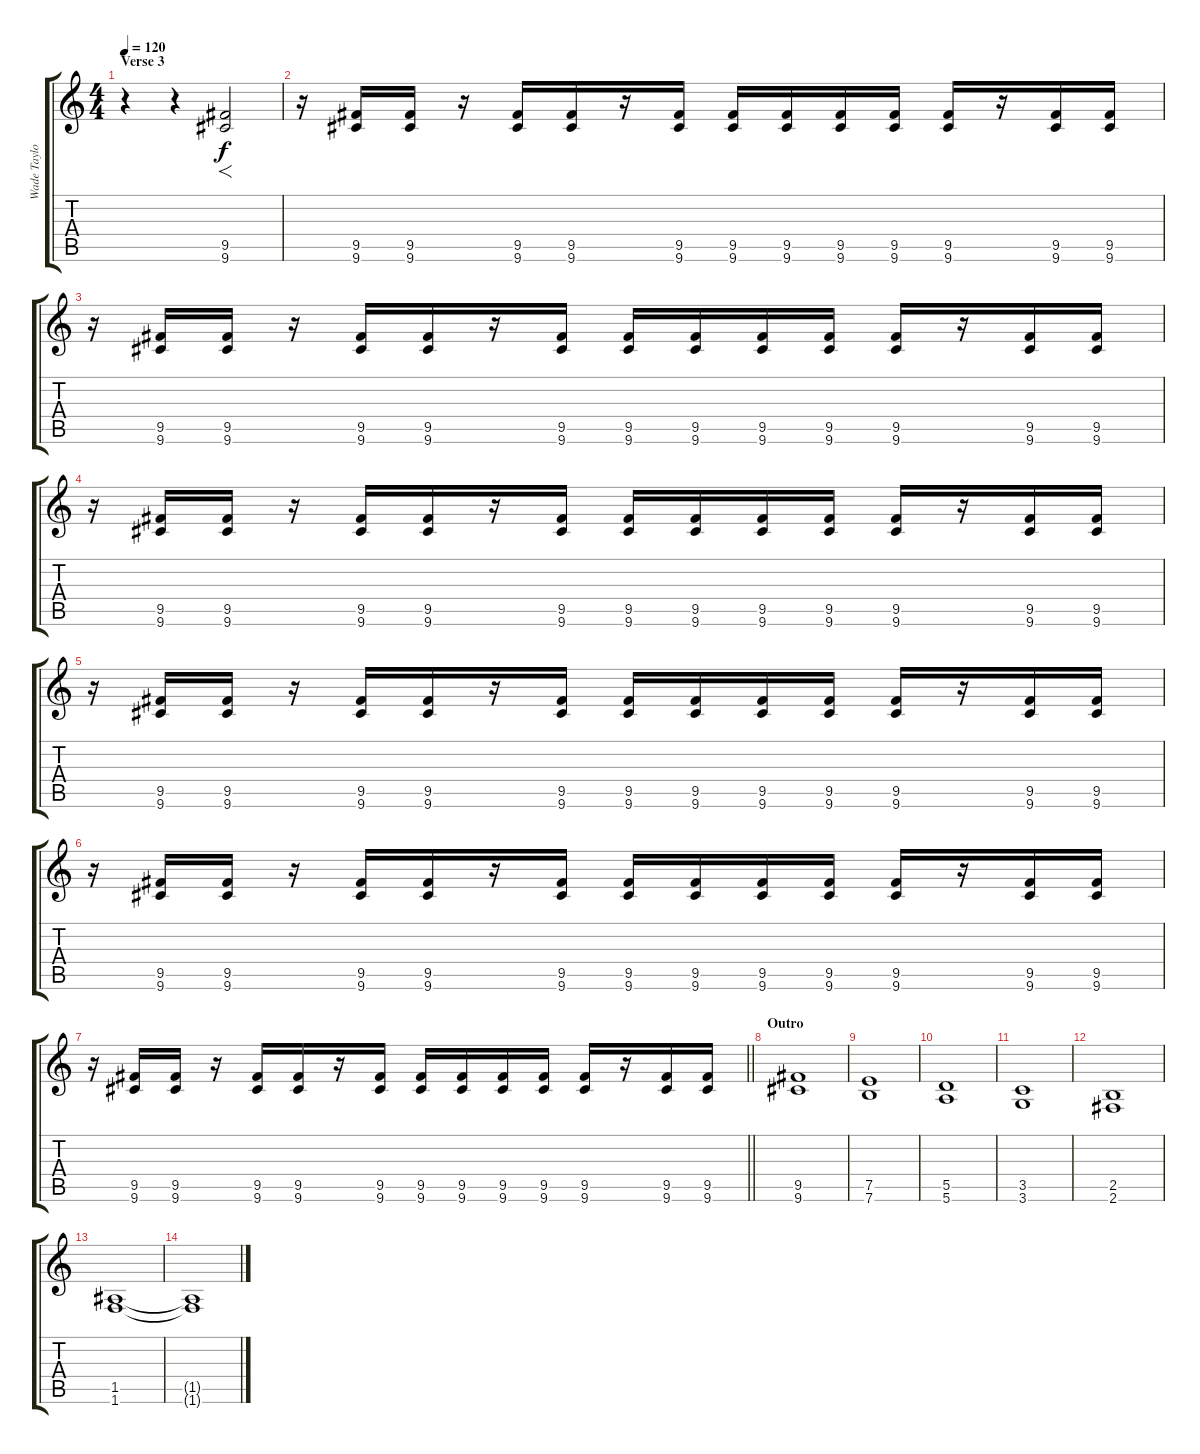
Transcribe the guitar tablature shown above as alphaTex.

\track ("Wade Taylor" "Wade Taylo") {instrument overdrivenguitar}
\staff {score tabs}
\tuning (E4 B3 G3 D3 A2 E2) {hide}
\ts (4 4)
\section ("" "Verse 3")
\tempo 120
\clef g2
\ks c
r.4{dy f} r.4 (9.5 9.6).2{f} |
r.16 (9.5 9.6).16 (9.5 9.6).16 r.16 (9.5 9.6).16 (9.5 9.6).16 r.16 (9.5 9.6).16 (9.5 9.6).16 (9.5 9.6).16 (9.5 9.6).16 (9.5 9.6).16 (9.5 9.6).16 r.16 (9.5 9.6).16 (9.5 9.6).16 |
r.16 (9.5 9.6).16 (9.5 9.6).16 r.16 (9.5 9.6).16 (9.5 9.6).16 r.16 (9.5 9.6).16 (9.5 9.6).16 (9.5 9.6).16 (9.5 9.6).16 (9.5 9.6).16 (9.5 9.6).16 r.16 (9.5 9.6).16 (9.5 9.6).16 |
r.16 (9.5 9.6).16 (9.5 9.6).16 r.16 (9.5 9.6).16 (9.5 9.6).16 r.16 (9.5 9.6).16 (9.5 9.6).16 (9.5 9.6).16 (9.5 9.6).16 (9.5 9.6).16 (9.5 9.6).16 r.16 (9.5 9.6).16 (9.5 9.6).16 |
r.16 (9.5 9.6).16 (9.5 9.6).16 r.16 (9.5 9.6).16 (9.5 9.6).16 r.16 (9.5 9.6).16 (9.5 9.6).16 (9.5 9.6).16 (9.5 9.6).16 (9.5 9.6).16 (9.5 9.6).16 r.16 (9.5 9.6).16 (9.5 9.6).16 |
r.16 (9.5 9.6).16 (9.5 9.6).16 r.16 (9.5 9.6).16 (9.5 9.6).16 r.16 (9.5 9.6).16 (9.5 9.6).16 (9.5 9.6).16 (9.5 9.6).16 (9.5 9.6).16 (9.5 9.6).16 r.16 (9.5 9.6).16 (9.5 9.6).16 |
\barLineRight lightlight
r.16 (9.5 9.6).16 (9.5 9.6).16 r.16 (9.5 9.6).16 (9.5 9.6).16 r.16 (9.5 9.6).16 (9.5 9.6).16 (9.5 9.6).16 (9.5 9.6).16 (9.5 9.6).16 (9.5 9.6).16 r.16 (9.5 9.6).16 (9.5 9.6).16 |
\section ("" "Outro")
(9.5 9.6).1 |
(7.5 7.6).1 |
(5.5 5.6).1 |
(3.5 3.6).1 |
(2.5 2.6).1 |
(1.5 1.6).1 |
(1.5{t} 1.6{t}).1
